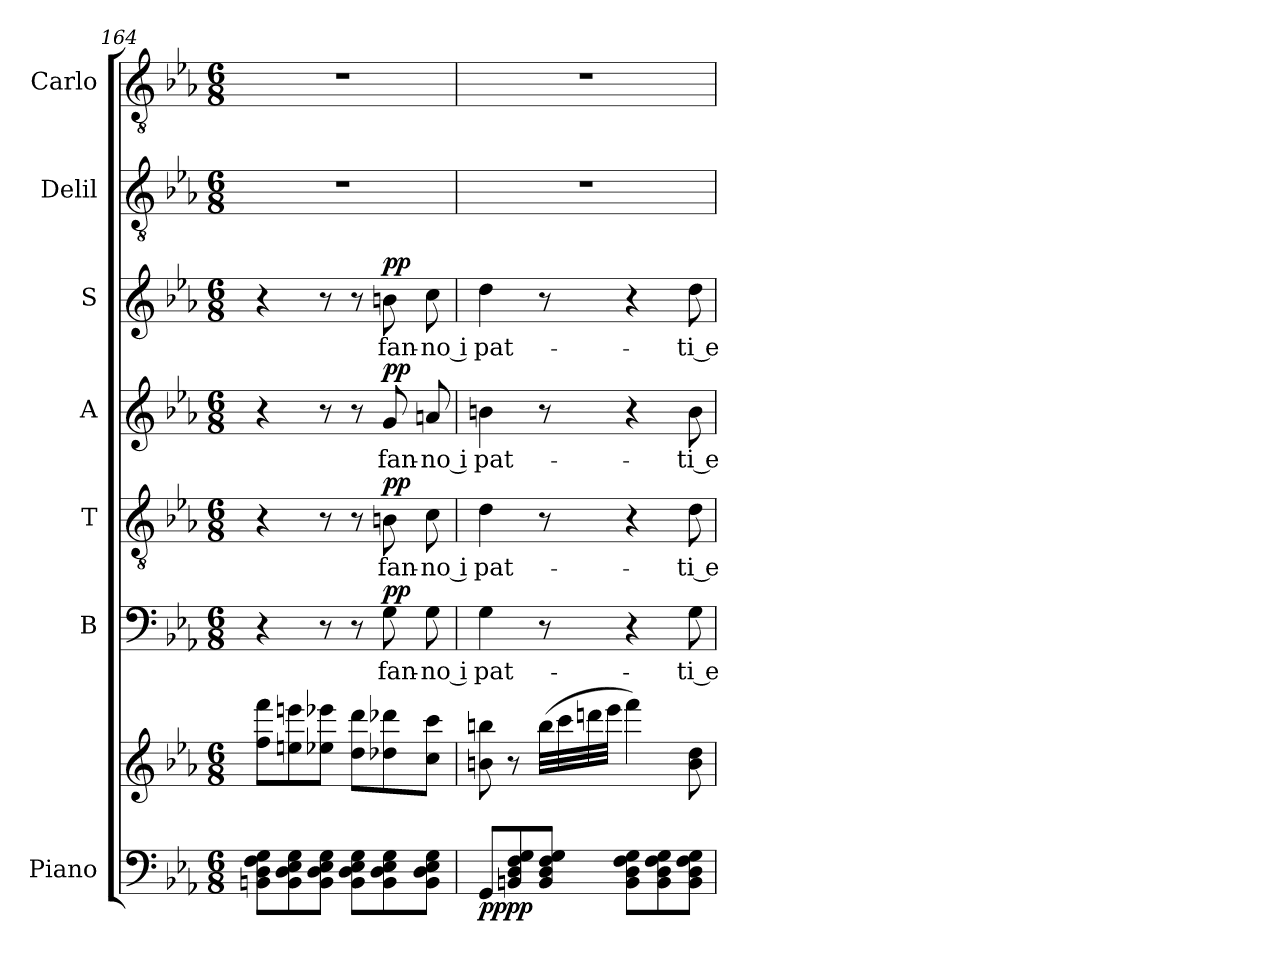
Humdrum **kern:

**kern	**kern	**dynam	**kern	**text	**dynam	**kern	**text	**dynam	**kern	**text	**dynam	**kern	**text	**dynam	**kern	**kern
*part7	*part7	*part7	*part6	*part6	*part6	*part5	*part5	*part5	*part4	*part4	*part4	*part3	*part3	*part3	*part2	*part1
*staff8	*staff7	*staff7/8	*staff6	*staff6	*staff6	*staff5	*staff5	*staff5	*staff4	*staff4	*staff4	*staff3	*staff3	*staff3	*staff2	*staff1
*I"Piano	*	*	*I"B	*	*	*I"T	*	*	*I"A	*	*	*I"S	*	*	*I"Delil	*I"Carlo
*I'Pno	*	*	*I'B	*	*	*I'T	*	*	*I'A	*	*	*I'S	*	*	*	*
*clefF4	*clefG2	*	*clefF4	*	*	*clefGv2	*	*	*clefG2	*	*	*clefG2	*	*	*clefGv2	*clefGv2
*k[b-e-a-]	*k[b-e-a-]	*	*k[b-e-a-]	*	*	*k[b-e-a-]	*	*	*k[b-e-a-]	*	*	*k[b-e-a-]	*	*	*k[b-e-a-]	*k[b-e-a-]
*M6/8	*M6/8	*	*M6/8	*	*	*M6/8	*	*	*M6/8	*	*	*M6/8	*	*	*M6/8	*M6/8
=164	=164	=164	=164	=164	=164	=164	=164	=164	=164	=164	=164	=164	=164	=164	=164	=164
8BBn\ 8D\ 8F\ 8G\L	8ff\ 8fff\L	.	4r	.	.	4r	.	.	4r	.	.	4r	.	.	2.r	2.r
8BB\ 8D\ 8E-\ 8G\	8een\ 8eeen\	.	.	.	.	.	.	.	.	.	.	.	.	.	.	.
8BB\ 8D\ 8E-\ 8G\J	8ee-X\ 8eee-X\J	.	8r	.	.	8r	.	.	8r	.	.	8r	.	.	.	.
8BB\ 8D\ 8E-\ 8G\L	8dd\ 8ddd\L	.	8r	.	.	8r	.	.	8r	.	.	8r	.	.	.	.
!	!	!	!	!	!LO:DY:a	!	!	!LO:DY:a	!	!	!LO:DY:a	!	!	!LO:DY:a	!	!
8BB\ 8D\ 8E-\ 8G\	8dd-X\ 8ddd-X\	.	8G\	fan-	pp	8Bn\	fan-	pp	8g/	fan-	pp	8bn\	fan-	pp	.	.
8BB\ 8D\ 8E-\ 8G\J	8cc\ 8ccc\J	.	8G\	-no i	.	8c\	-no i	.	8an/	-no i	.	8cc\	-no i	.	.	.
=165	=165	=165	=165	=165	=165	=165	=165	=165	=165	=165	=165	=165	=165	=165	=165	=165
!	!	!LO:DY:b=2	!	!	!	!	!	!	!	!	!	!	!	!	!	!
!	!	!LO:DY:n=1:b	!	!	!	!	!	!	!	!	!	!	!	!	!	!
8GG/L	8bn\ 8bbn\	pp pp	4G\	pat-	.	4d\	pat-	.	4bn\	pat-	.	4dd\	pat-	.	2.r	2.r
8BBn/ 8D/ 8F/ 8G/	8r	.	.	.	.	.	.	.	.	.	.	.	.	.	.	.
8BB/ 8D/ 8F/ 8G/J	(32bb\LLL	.	8r	.	.	8r	.	.	8r	.	.	8r	.	.	.	.
.	32ccc\	.	.	.	.	.	.	.	.	.	.	.	.	.	.	.
.	32dddn\	.	.	.	.	.	.	.	.	.	.	.	.	.	.	.
.	32eee-\JJJ	.	.	.	.	.	.	.	.	.	.	.	.	.	.	.
8BB\ 8D\ 8F\ 8G\L	4fff\)	.	4r	.	.	4r	.	.	4r	.	.	4r	.	.	.	.
8BB\ 8D\ 8F\ 8G\	.	.	.	.	.	.	.	.	.	.	.	.	.	.	.	.
8BB\ 8D\ 8F\ 8G\J	8b\ 8dd\	.	8G\	-ti e	.	8d\	-ti e	.	8b\	-ti e	.	8dd\	-ti e	.	.	.
=	=	=	=	=	=	=	=	=	=	=	=	=	=	=	=	=
*-	*-	*-	*-	*-	*-	*-	*-	*-	*-	*-	*-	*-	*-	*-	*-	*-
